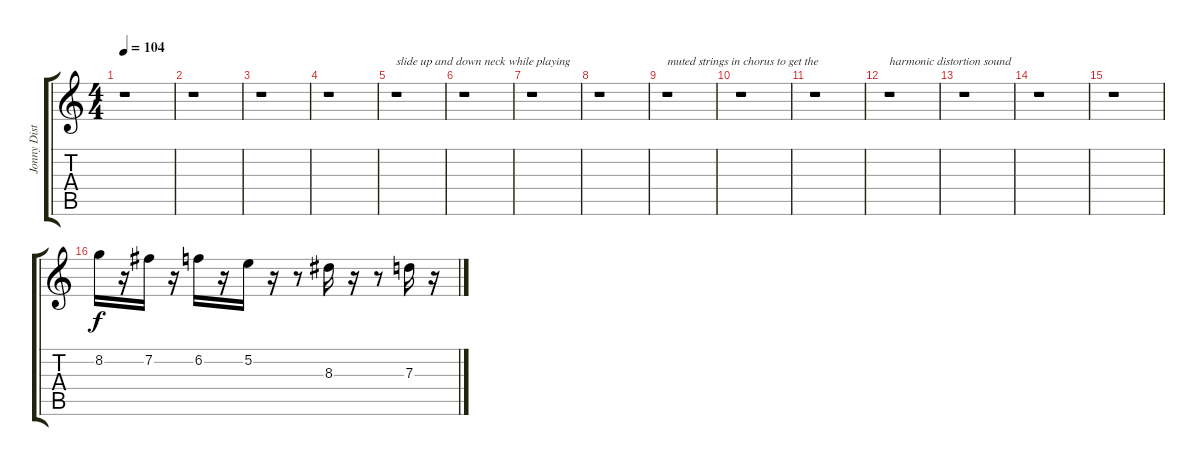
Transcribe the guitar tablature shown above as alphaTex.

\track ("Jonny Distorted" "Jonny Dist") {instrument distortionguitar}
\staff {score tabs}
\tuning (E4 B3 G3 D3 A2 E2) {hide}
\ts (4 4)
\tempo 104
\clef g2
\ks c
r.1{dy f} |
r.1 |
r.1 |
r.1 |
r.1{txt "slide up and down neck while playing"} |
r.1 |
r.1 |
r.1 |
r.1{txt "muted strings in chorus to get the"} |
r.1 |
r.1 |
r.1{txt "harmonic distortion sound"} |
r.1 |
r.1 |
r.1 |
8.2.16 r.16 7.2.16 r.16 6.2.16 r.16 5.2.16 r.16 r.8 8.3.16 r.16 r.8 7.3.16 r.16
